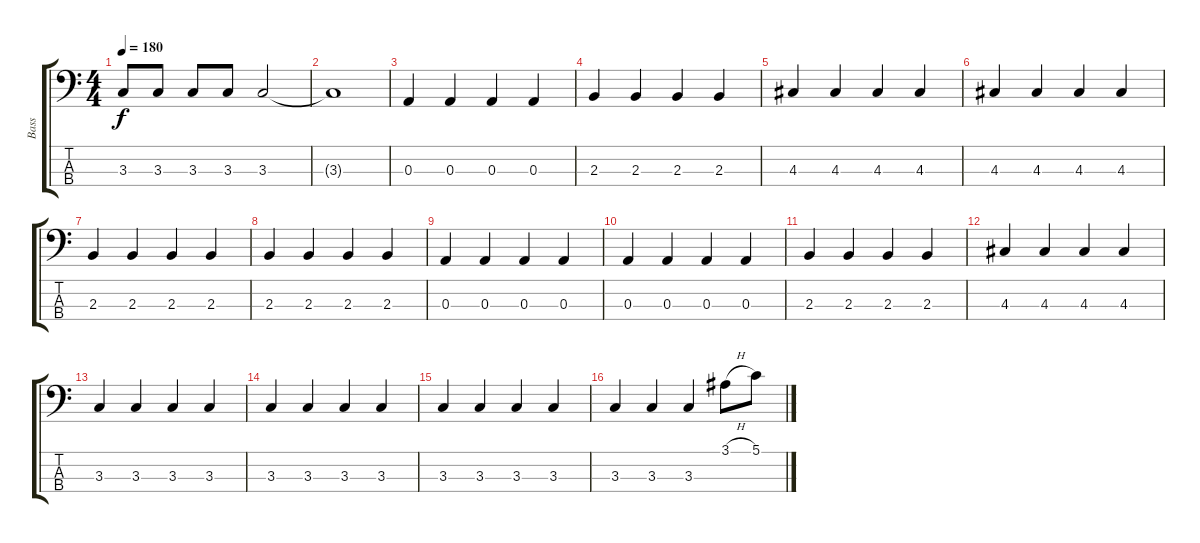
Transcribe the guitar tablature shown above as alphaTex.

\track ("Bass" "Bass") {instrument synthbass2}
\staff {score tabs}
\tuning (G2 D2 A1 E1) {hide}
\ts (4 4)
\tempo 180
\clef f4
\ks c
3.3.8{dy f} 3.3.8 3.3.8 3.3.8 3.3.2 |
3.3{t}.1 |
0.3.4 0.3.4 0.3.4 0.3.4 |
2.3.4 2.3.4 2.3.4 2.3.4 |
4.3.4 4.3.4 4.3.4 4.3.4 |
4.3.4 4.3.4 4.3.4 4.3.4 |
2.3.4 2.3.4 2.3.4 2.3.4 |
2.3.4 2.3.4 2.3.4 2.3.4 |
0.3.4 0.3.4 0.3.4 0.3.4 |
0.3.4 0.3.4 0.3.4 0.3.4 |
2.3.4 2.3.4 2.3.4 2.3.4 |
4.3.4 4.3.4 4.3.4 4.3.4 |
3.3.4 3.3.4 3.3.4 3.3.4 |
3.3.4 3.3.4 3.3.4 3.3.4 |
3.3.4 3.3.4 3.3.4 3.3.4 |
3.3.4 3.3.4 3.3.4 3.1{h}.8 5.1.8
